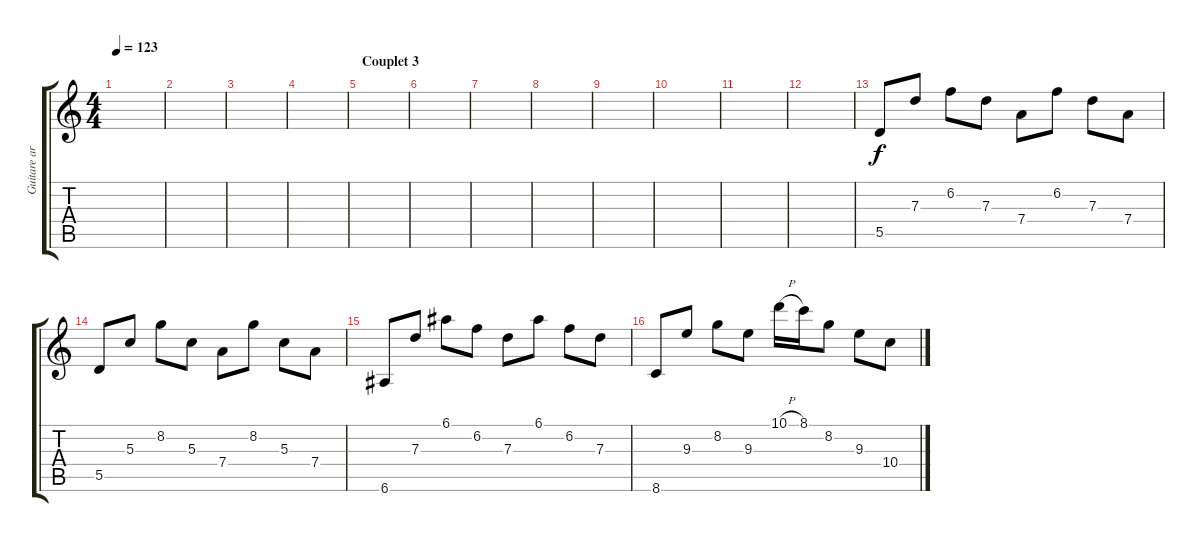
\track ("Guitare arpèges" "Guitare ar") {instrument electricguitarclean}
\staff {score tabs}
\tuning (E4 B3 G3 D3 A2 E2) {hide}
\ts (4 4)
\tempo 123
\clef g2
\ks c
|
|
|
|
\section ("" "Couplet 3")
|
|
|
|
|
|
|
|
5.5.8 7.3.8 6.2.8 7.3.8 7.4.8 6.2.8 7.3.8 7.4.8 |
5.5.8 5.3.8 8.2.8 5.3.8 7.4.8 8.2.8 5.3.8 7.4.8 |
6.6.8 7.3.8 6.1.8 6.2.8 7.3.8 6.1.8 6.2.8 7.3.8 |
8.6.8 9.3.8 8.2.8 9.3.8 10.1{h}.16 8.1.16 8.2.8 9.3.8 10.4.8
